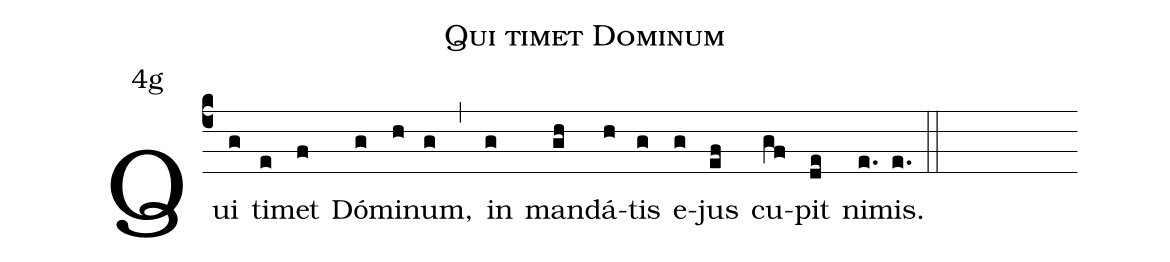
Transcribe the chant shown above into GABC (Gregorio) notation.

name:Qui timet Dominum;
office-part:Antiphona;
mode:4;
annotation:4g;
%%
(c4) Qui(g) ti(e)met(f) Dó(g)mi(h)num,(g) (,) in(g) man(gh)dá(h)tis(g) e(g)jus(ef) cu(gf)pit(de) ni(e.)mis.(e.) (::)
